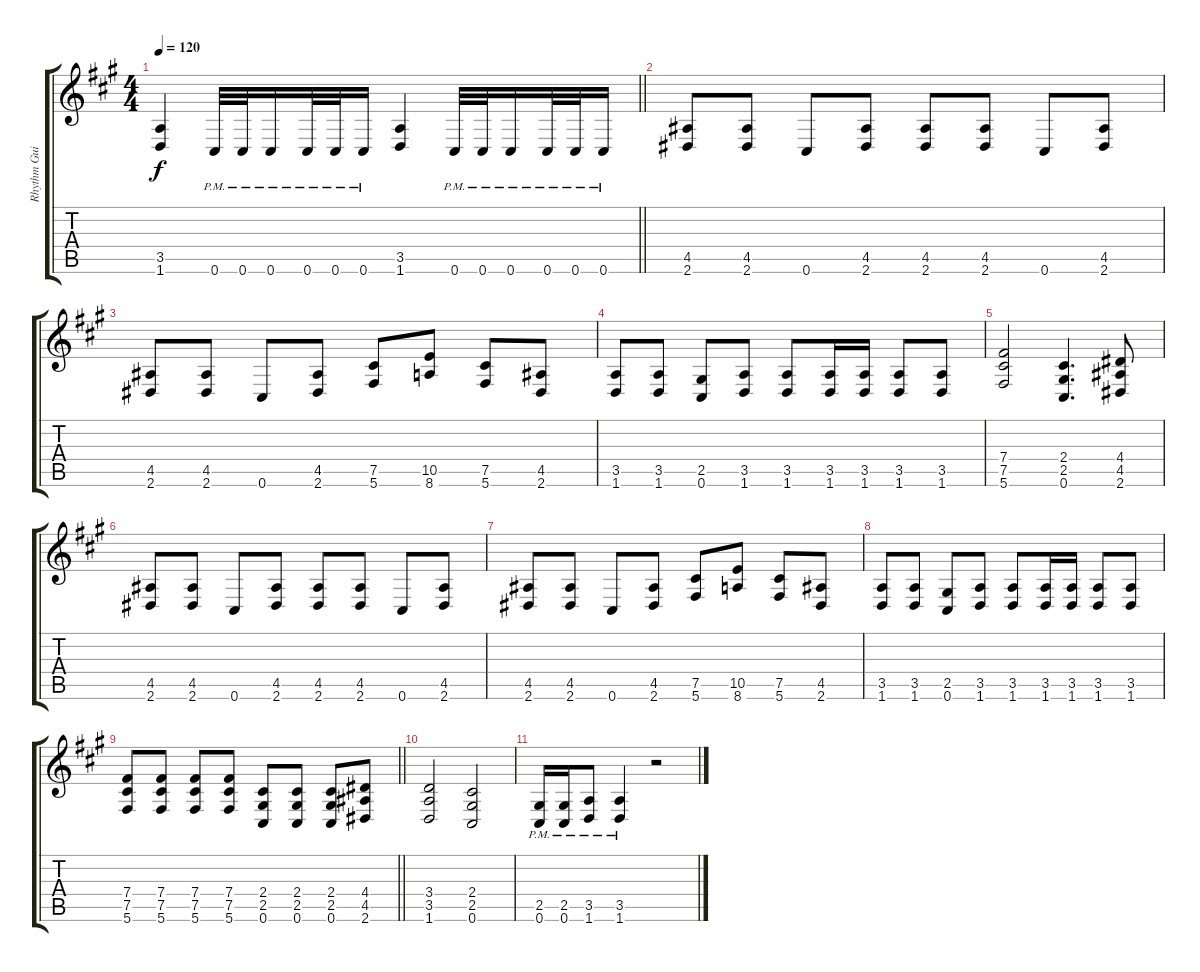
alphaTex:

\track ("Rhythm Guitar" "Rhythm Gui") {instrument overdrivenguitar}
\staff {score tabs}
\tuning (Db4 Ab3 E3 B2 Gb2 Db2) {hide}
\ts (4 4)
\tempo 120
\clef g2
\barLineRight lightlight
\ks a
(3.5 1.6).4{dy f} 0.6{pm}.32 0.6{pm}.32 0.6{pm}.16 0.6{pm}.32 0.6{pm}.32 0.6{pm}.16 (3.5 1.6).4 0.6{pm}.32 0.6{pm}.32 0.6{pm}.16 0.6{pm}.32 0.6{pm}.32 0.6{pm}.16 |
(4.5 2.6).8 (4.5 2.6).8 0.6.8 (4.5 2.6).8 (4.5 2.6).8 (4.5 2.6).8 0.6.8 (4.5 2.6).8 |
(4.5 2.6).8 (4.5 2.6).8 0.6.8 (4.5 2.6).8 (7.5 5.6).8 (10.5 8.6).8 (7.5 5.6).8 (4.5 2.6).8 |
(3.5 1.6).8 (3.5 1.6).8 (2.5 0.6).8 (3.5 1.6).8 (3.5 1.6).8 (3.5 1.6).16 (3.5 1.6).16 (3.5 1.6).8 (3.5 1.6).8 |
(7.4 7.5 5.6).2 (2.4 2.5 0.6).4{d} (4.4 4.5 2.6).8 |
(4.5 2.6).8 (4.5 2.6).8 0.6.8 (4.5 2.6).8 (4.5 2.6).8 (4.5 2.6).8 0.6.8 (4.5 2.6).8 |
(4.5 2.6).8 (4.5 2.6).8 0.6.8 (4.5 2.6).8 (7.5 5.6).8 (10.5 8.6).8 (7.5 5.6).8 (4.5 2.6).8 |
(3.5 1.6).8 (3.5 1.6).8 (2.5 0.6).8 (3.5 1.6).8 (3.5 1.6).8 (3.5 1.6).16 (3.5 1.6).16 (3.5 1.6).8 (3.5 1.6).8 |
\barLineRight lightlight
(7.4 7.5 5.6).8 (7.4 7.5 5.6).8 (7.4 7.5 5.6).8 (7.4 7.5 5.6).8 (2.4 2.5 0.6).8 (2.4 2.5 0.6).8 (2.4 2.5 0.6).8 (4.4 4.5 2.6).8 |
(3.4 3.5 1.6).2 (2.4 2.5 0.6).2 |
(2.5{pm} 0.6{pm}).16 (2.5{pm} 0.6{pm}).16 (3.5{pm} 1.6{pm}).8 (3.5{pm} 1.6{pm}).4 r.2
